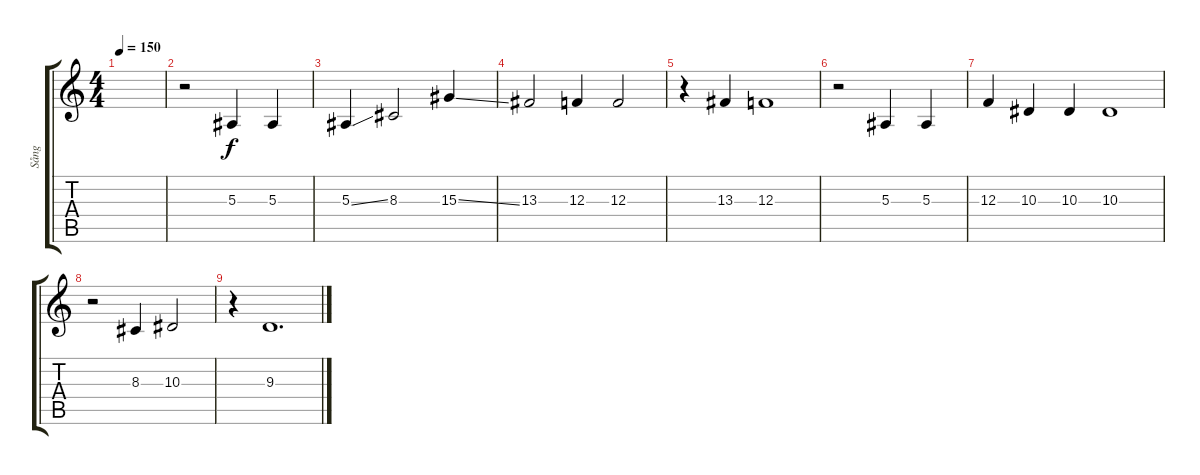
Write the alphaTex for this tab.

\track ("Sång" "Sång") {instrument harmonica}
\staff {score tabs}
\tuning (D4 A3 F3 C3 G2 C2) {hide}
\ts (4 4)
\tempo 150
\clef g2
\ks c
|
r.2 5.3.4 5.3.4 |
5.3{ss}.4 8.3.2 15.3{ss}.4 |
13.3.2 12.3.4 12.3.2 |
r.4 13.3.4 12.3.1 |
r.2 5.3.4 5.3.4 |
12.3.4 10.3.4 10.3.4 10.3.1 |
r.2 8.3.4 10.3.2 |
r.4 9.3.1{d}
